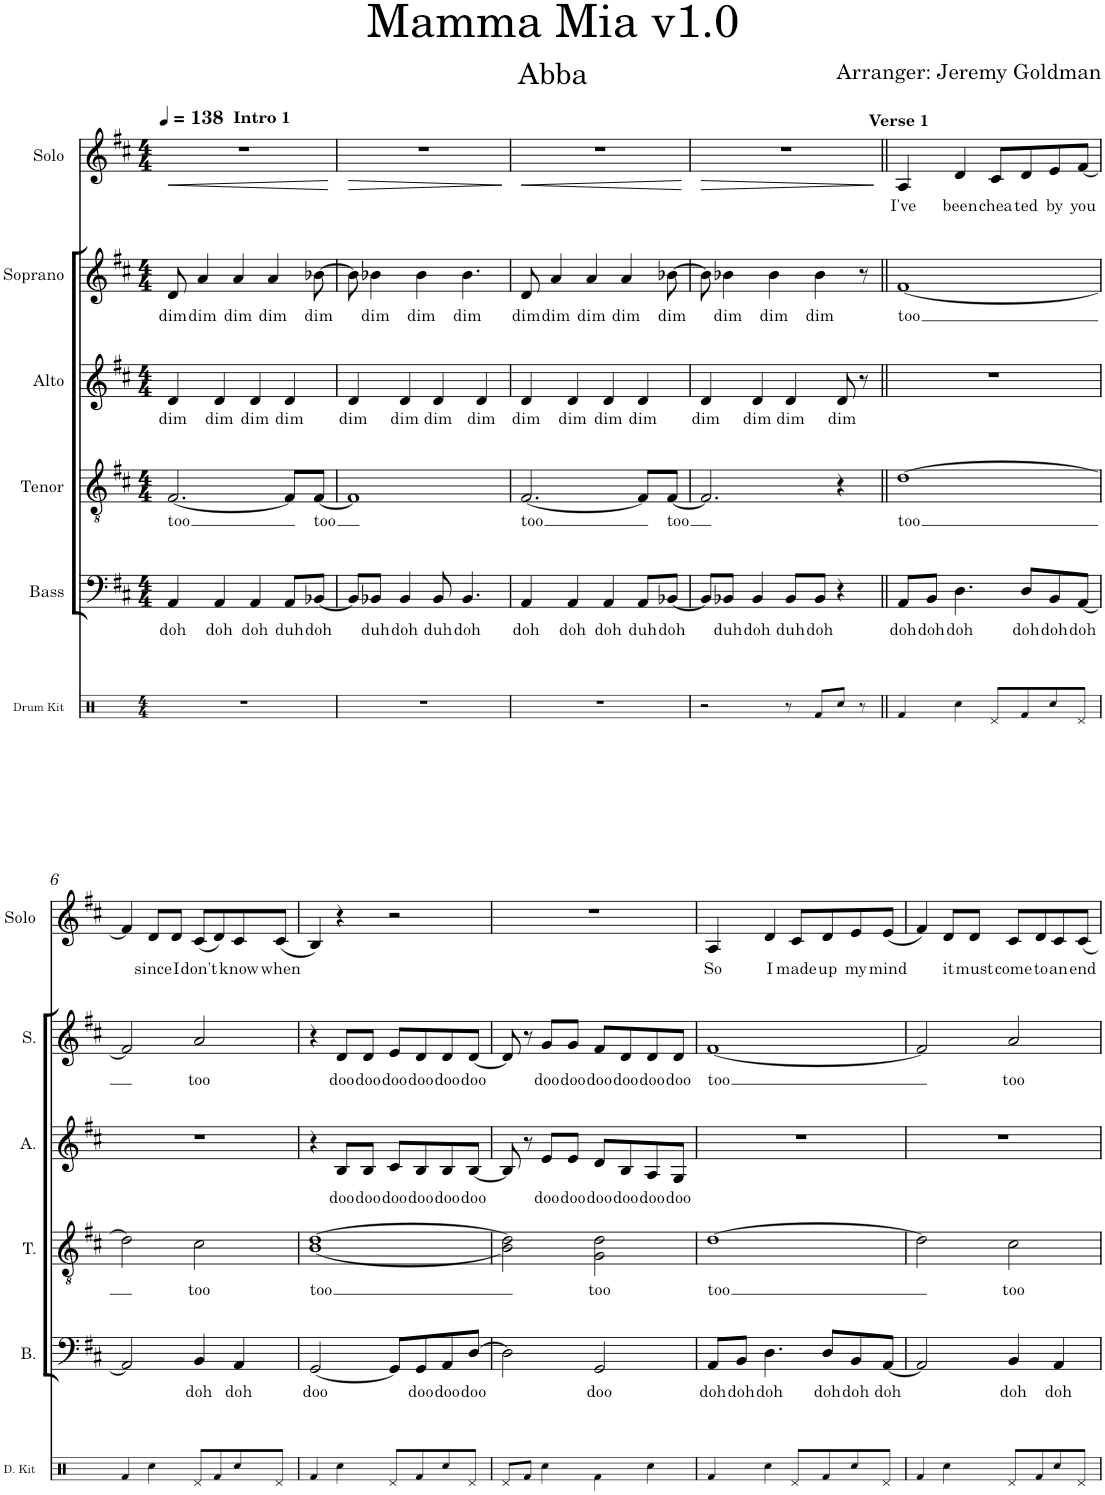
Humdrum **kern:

**kern	**kern	**text	**kern	**text	**kern	**text	**kern	**text	**kern	**text	**dynam
*part6	*part5	*part5	*part4	*part4	*part3	*part3	*part2	*part2	*part1	*part1	*part1
*staff6	*staff5	*staff5	*staff4	*staff4	*staff3	*staff3	*staff2	*staff2	*staff1	*staff1	*staff1
*I"Drum Kit	*I"Bass	*	*I"Tenor	*	*I"Alto	*	*I"Soprano	*	*I"Solo	*	*
*I'D. Kit	*I'B.	*	*I'T.	*	*I'A.	*	*I'S.	*	*I'Solo	*	*
*stria5	*	*	*	*	*	*	*	*	*	*	*
*clefX	*clefF4	*	*clefGv2	*	*clefG2	*	*clefG2	*	*clefG2	*	*
*k[]	*k[f#c#]	*	*k[f#c#]	*	*k[f#c#]	*	*k[f#c#]	*	*k[f#c#]	*	*
*M4/4	*M4/4	*	*M4/4	*	*M4/4	*	*M4/4	*	*M4/4	*	*
*MM138	*MM138	*	*MM138	*	*MM138	*	*MM138	*	*MM138	*	*
=1	=1	=1	=1	=1	=1	=1	=1	=1	=1	=1	=1
!	!	!	!	!	!	!	!	!	!LO:TX:a:B:t=Intro 1	!	!
!	!	!LO:LY:b	!	!LO:LY:b	!	!LO:LY:b	!	!LO:LY:b	!	!	!LO:HP:b
1r	4AA/	doh	[2.F#/	too	4d/	dim	8d/	dim	1r	.	<
!	!	!	!	!	!	!	!	!LO:LY:b	!	!	!
.	.	.	.	.	.	.	4a/	dim	.	.	.
!	!	!LO:LY:b	!	!	!	!LO:LY:b	!	!	!	!	!
.	4AA/	doh	.	.	4d/	dim	.	.	.	.	.
!	!	!	!	!	!	!	!	!LO:LY:b	!	!	!
.	.	.	.	.	.	.	4a/	dim	.	.	.
!	!	!LO:LY:b	!	!	!	!LO:LY:b	!	!	!	!	!
.	4AA/	doh	.	.	4d/	dim	.	.	.	.	.
!	!	!	!	!	!	!	!	!LO:LY:b	!	!	!
.	.	.	.	.	.	.	4a/	dim	.	.	.
!	!	!LO:LY:b	!	!	!	!LO:LY:b	!	!	!	!	!
.	8AA/L	duh	8F#/L]	.	4d/	dim	.	.	.	.	.
!	!	!LO:LY:b	!	!LO:LY:b	!	!	!	!LO:LY:b	!	!	!
.	[8BB-X/J	doh	[8F#/J	too	.	.	[8b-X\	dim	.	.	.
.	.	.	.	.	.	.	.	.	.	.	[
=2	=2	=2	=2	=2	=2	=2	=2	=2	=2	=2	=2
!	!	!	!	!	!	!LO:LY:b	!	!	!	!	!LO:HP:b
1r	8BB-/L]	.	1F#]	.	4d/	dim	8b-\]	.	1r	.	>
!	!	!LO:LY:b	!	!	!	!	!	!LO:LY:b	!	!	!
.	8BB-X/J	duh	.	.	.	.	4b-X\	dim	.	.	.
!	!	!LO:LY:b	!	!	!	!LO:LY:b	!	!	!	!	!
.	4BB-/	doh	.	.	4d/	dim	.	.	.	.	.
!	!	!	!	!	!	!	!	!LO:LY:b	!	!	!
.	.	.	.	.	.	.	4b-\	dim	.	.	.
!	!	!LO:LY:b	!	!	!	!LO:LY:b	!	!	!	!	!
.	8BB-/	duh	.	.	4d/	dim	.	.	.	.	.
!	!	!LO:LY:b	!	!	!	!	!	!LO:LY:b	!	!	!
.	4.BB-/	doh	.	.	.	.	4.b-\	dim	.	.	.
!	!	!	!	!	!	!LO:LY:b	!	!	!	!	!
.	.	.	.	.	4d/	dim	.	.	.	.	.
.	.	.	.	.	.	.	.	.	.	.	]
=3	=3	=3	=3	=3	=3	=3	=3	=3	=3	=3	=3
!	!	!LO:LY:b	!	!LO:LY:b	!	!LO:LY:b	!	!LO:LY:b	!	!	!LO:HP:b
1r	4AA/	doh	[2.F#/	too	4d/	dim	8d/	dim	1r	.	<
!	!	!	!	!	!	!	!	!LO:LY:b	!	!	!
.	.	.	.	.	.	.	4a/	dim	.	.	.
!	!	!LO:LY:b	!	!	!	!LO:LY:b	!	!	!	!	!
.	4AA/	doh	.	.	4d/	dim	.	.	.	.	.
!	!	!	!	!	!	!	!	!LO:LY:b	!	!	!
.	.	.	.	.	.	.	4a/	dim	.	.	.
!	!	!LO:LY:b	!	!	!	!LO:LY:b	!	!	!	!	!
.	4AA/	doh	.	.	4d/	dim	.	.	.	.	.
!	!	!	!	!	!	!	!	!LO:LY:b	!	!	!
.	.	.	.	.	.	.	4a/	dim	.	.	.
!	!	!LO:LY:b	!	!	!	!LO:LY:b	!	!	!	!	!
.	8AA/L	duh	8F#/L]	.	4d/	dim	.	.	.	.	.
!	!	!LO:LY:b	!	!LO:LY:b	!	!	!	!LO:LY:b	!	!	!
.	[8BB-X/J	doh	[8F#/J	too	.	.	[8b-X\	dim	.	.	.
.	.	.	.	.	.	.	.	.	.	.	[
=4	=4	=4	=4	=4	=4	=4	=4	=4	=4	=4	=4
!	!	!	!	!	!	!LO:LY:b	!	!	!	!	!LO:HP:b
2r	8BB-/L]	.	2.F#/]	.	4d/	dim	8b-\]	.	1r	.	>
!	!	!LO:LY:b	!	!	!	!	!	!LO:LY:b	!	!	!
.	8BB-X/J	duh	.	.	.	.	4b-X\	dim	.	.	.
!	!	!LO:LY:b	!	!	!	!LO:LY:b	!	!	!	!	!
.	4BB-/	doh	.	.	4d/	dim	.	.	.	.	.
!	!	!	!	!	!	!	!	!LO:LY:b	!	!	!
.	.	.	.	.	.	.	4b-\	dim	.	.	.
!	!	!LO:LY:b	!	!	!	!LO:LY:b	!	!	!	!	!
8r	8BB-/L	duh	.	.	4d/	dim	.	.	.	.	.
!	!	!LO:LY:b	!	!	!	!	!	!LO:LY:b	!	!	!
8Rf/L	8BB-/J	doh	.	.	.	.	4b-\	dim	.	.	.
!	!	!	!	!	!	!LO:LY:b	!	!	!	!	!
8Rcc/J	4r	.	4r	.	8d/	dim	.	.	.	.	.
8r	.	.	.	.	8r	.	8r	.	.	.	.
.	.	.	.	.	.	.	.	.	.	.	]
=5||	=5||	=5||	=5||	=5||	=5||	=5||	=5||	=5||	=5||	=5||	=5||
!	!	!	!	!	!	!	!	!	!LO:TX:a:B:t=Verse 1	!	!
!	!	!LO:LY:b	!	!LO:LY:b	!	!	!	!LO:LY:b	!	!LO:LY:b	!
4Rf/	8AA/L	doh	[1d	too	1r	.	[1f#	too	4A/	I've	.
!	!	!LO:LY:b	!	!	!	!	!	!	!	!	!
.	8BB/J	doh	.	.	.	.	.	.	.	.	.
!	!	!LO:LY:b	!	!	!	!	!	!	!	!LO:LY:b	!
4Rcc\	4.D\	doh	.	.	.	.	.	.	4d/	been	.
!	!	!	!	!	!	!	!	!	!	!LO:LY:b	!
8Rd/L	.	.	.	.	.	.	.	.	8c#/L	chea	.
!	!	!LO:LY:b	!	!	!	!	!	!	!	!LO:LY:b	!
8Rf/	8D/L	doh	.	.	.	.	.	.	8d/	ted	.
!	!	!LO:LY:b	!	!	!	!	!	!	!	!LO:LY:b	!
8Rcc/	8BB/	doh	.	.	.	.	.	.	8e/	by	.
!	!	!LO:LY:b	!	!	!	!	!	!	!	!LO:LY:b	!
8Rd/J	[8AA/J	doh	.	.	.	.	.	.	[8f#/J	you	.
!!LO:LB:g=z
=6	=6	=6	=6	=6	=6	=6	=6	=6	=6	=6	=6
4Rf/	2AA/]	.	2d\]	.	1r	.	2f#/]	.	4f#/]	.	.
!	!	!	!	!	!	!	!	!	!	!LO:LY:b	!
4Rcc\	.	.	.	.	.	.	.	.	8d/L	since	.
!	!	!	!	!	!	!	!	!	!	!LO:LY:b	!
.	.	.	.	.	.	.	.	.	8d/J	I	.
!	!	!LO:LY:b	!	!LO:LY:b	!	!	!	!LO:LY:b	!	!LO:LY:b	!
8Rd/L	4BB/	doh	2c#\	too	.	.	2a/	too	(8c#/L	don't	.
8Rf/	.	.	.	.	.	.	.	.	8d/)	.	.
!	!	!LO:LY:b	!	!	!	!	!	!	!	!LO:LY:b	!
8Rcc/	4AA/	doh	.	.	.	.	.	.	8c#/	know	.
!	!	!	!	!	!	!	!	!	!	!LO:LY:b	!
8Rd/J	.	.	.	.	.	.	.	.	(8c#/J	-when	.
=7	=7	=7	=7	=7	=7	=7	=7	=7	=7	=7	=7
!	!	!LO:LY:b	!	!LO:LY:b	!	!	!	!	!	!	!
4Rf/	[2GG/	doo	[1B [1d	too	4r	.	4r	.	4B/)	.	.
!	!	!	!	!	!	!LO:LY:b	!	!LO:LY:b	!	!	!
4Rcc\	.	.	.	.	8B/L	doo	8d/L	doo	4r	.	.
!	!	!	!	!	!	!LO:LY:b	!	!LO:LY:b	!	!	!
.	.	.	.	.	8B/J	doo	8d/J	doo	.	.	.
!	!	!	!	!	!	!LO:LY:b	!	!LO:LY:b	!	!	!
8Rd/L	8GG/L]	.	.	.	8c#/L	doo	8e/L	doo	2r	.	.
!	!	!LO:LY:b	!	!	!	!LO:LY:b	!	!LO:LY:b	!	!	!
8Rf/	8GG/	doo	.	.	8B/	doo	8d/	doo	.	.	.
!	!	!LO:LY:b	!	!	!	!LO:LY:b	!	!LO:LY:b	!	!	!
8Rcc/	8AA/	doo	.	.	8B/	doo	8d/	doo	.	.	.
!	!	!LO:LY:b	!	!	!	!LO:LY:b	!	!LO:LY:b	!	!	!
8Rd/J	[8D/J	doo	.	.	[8B/J	doo	[8d/J	doo	.	.	.
=8	=8	=8	=8	=8	=8	=8	=8	=8	=8	=8	=8
8Rd/L	2D\]	.	2B\] 2d\]	.	8B/]	.	8d/]	.	1r	.	.
8Rf/J	.	.	.	.	8r	.	8r	.	.	.	.
!	!	!	!	!	!	!LO:LY:b	!	!LO:LY:b	!	!	!
4Rcc\	.	.	.	.	8e/L	doo	8g/L	doo	.	.	.
!	!	!	!	!	!	!LO:LY:b	!	!LO:LY:b	!	!	!
.	.	.	.	.	8e/J	doo	8g/J	doo	.	.	.
!	!	!LO:LY:b	!	!LO:LY:b	!	!LO:LY:b	!	!LO:LY:b	!	!	!
4Rf\	2GG/	doo	2G\ 2d\	too	8d/L	doo	8f#/L	doo	.	.	.
!	!	!	!	!	!	!LO:LY:b	!	!LO:LY:b	!	!	!
.	.	.	.	.	8B/	doo	8d/	doo	.	.	.
!	!	!	!	!	!	!LO:LY:b	!	!LO:LY:b	!	!	!
4Rcc\	.	.	.	.	8A/	doo	8d/	doo	.	.	.
!	!	!	!	!	!	!LO:LY:b	!	!LO:LY:b	!	!	!
.	.	.	.	.	8G/J	doo	8d/J	doo	.	.	.
=9	=9	=9	=9	=9	=9	=9	=9	=9	=9	=9	=9
!	!	!LO:LY:b	!	!LO:LY:b	!	!	!	!LO:LY:b	!	!LO:LY:b	!
4Rf/	8AA/L	doh	[1d	too	1r	.	[1f#	too	4A/	So	.
!	!	!LO:LY:b	!	!	!	!	!	!	!	!	!
.	8BB/J	doh	.	.	.	.	.	.	.	.	.
!	!	!LO:LY:b	!	!	!	!	!	!	!	!LO:LY:b	!
4Rcc\	4.D\	doh	.	.	.	.	.	.	4d/	I	.
!	!	!	!	!	!	!	!	!	!	!LO:LY:b	!
8Rd/L	.	.	.	.	.	.	.	.	8c#/L	made	.
!	!	!LO:LY:b	!	!	!	!	!	!	!	!LO:LY:b	!
8Rf/	8D/L	doh	.	.	.	.	.	.	8d/	up	.
!	!	!LO:LY:b	!	!	!	!	!	!	!	!LO:LY:b	!
8Rcc/	8BB/	doh	.	.	.	.	.	.	8e/	my	.
!	!	!LO:LY:b	!	!	!	!	!	!	!	!LO:LY:b	!
8Rd/J	[8AA/J	doh	.	.	.	.	.	.	(8e/J	mind	.
=10	=10	=10	=10	=10	=10	=10	=10	=10	=10	=10	=10
4Rf/	2AA/]	.	2d\]	.	1r	.	2f#/]	.	4f#/)	.	.
!	!	!	!	!	!	!	!	!	!	!LO:LY:b	!
4Rcc\	.	.	.	.	.	.	.	.	8d/L	it	.
!	!	!	!	!	!	!	!	!	!	!LO:LY:b	!
.	.	.	.	.	.	.	.	.	8d/J	must	.
!	!	!LO:LY:b	!	!LO:LY:b	!	!	!	!LO:LY:b	!	!LO:LY:b	!
8Rd/L	4BB/	doh	2c#\	too	.	.	2a/	too	8c#/L	come	.
!	!	!	!	!	!	!	!	!	!	!LO:LY:b	!
8Rf/	.	.	.	.	.	.	.	.	8d/	to	.
!	!	!LO:LY:b	!	!	!	!	!	!	!	!LO:LY:b	!
8Rcc/	4AA/	doh	.	.	.	.	.	.	8c#/	an	.
!	!	!	!	!	!	!	!	!	!	!LO:LY:b	!
8Rd/J	.	.	.	.	.	.	.	.	8c#/J	end	.
=	=	=	=	=	=	=	=	=	=	=	=
*-	*-	*-	*-	*-	*-	*-	*-	*-	*-	*-	*-
